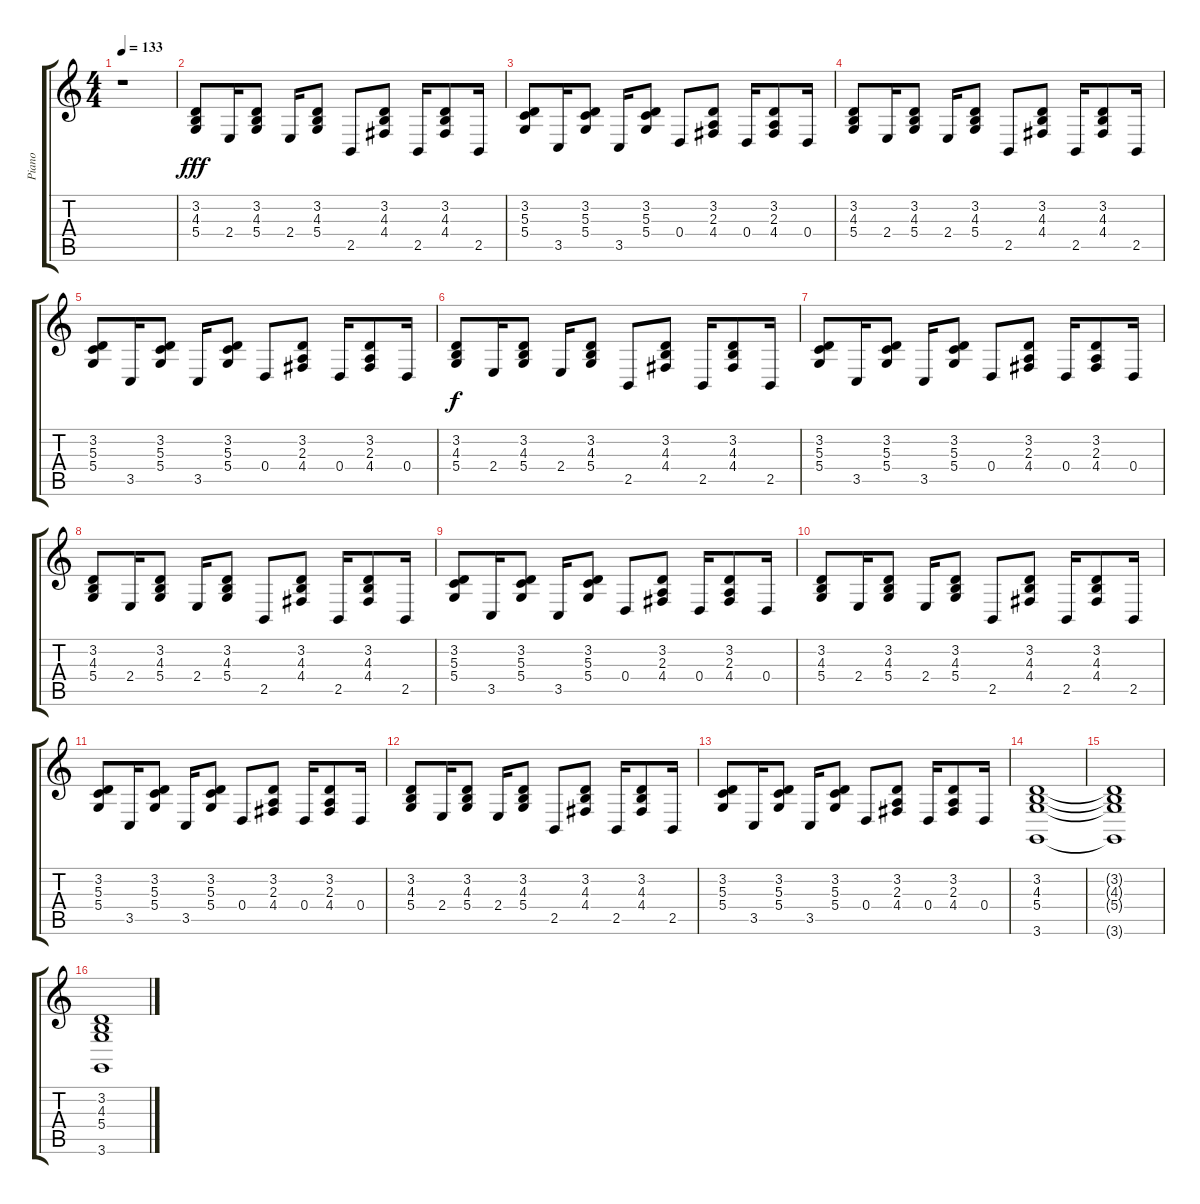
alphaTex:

\track ("Piano" "Piano") {instrument brightacousticpiano}
\staff {score tabs}
\tuning (E4 B3 G3 D3 A2 E2) {hide}
\ts (4 4)
\tempo 133
\clef g2
\ks c
r.1{dy fff instrument brightacousticpiano} |
(3.2 4.3 5.4).8 2.4.16 (3.2 4.3 5.4).8 2.4.16 (3.2 4.3 5.4).8 2.5.8 (3.2 4.3 4.4).8 2.5.16 (3.2 4.3 4.4).8 2.5.16 |
(3.2 5.3 5.4).8 3.5.16 (3.2 5.3 5.4).8 3.5.16 (3.2 5.3 5.4).8 0.4.8 (3.2 2.3 4.4).8 0.4.16 (3.2 2.3 4.4).8 0.4.16 |
(3.2 4.3 5.4).8 2.4.16 (3.2 4.3 5.4).8 2.4.16 (3.2 4.3 5.4).8 2.5.8 (3.2 4.3 4.4).8 2.5.16 (3.2 4.3 4.4).8 2.5.16 |
(3.2 5.3 5.4).8 3.5.16 (3.2 5.3 5.4).8 3.5.16 (3.2 5.3 5.4).8 0.4.8 (3.2 2.3 4.4).8 0.4.16 (3.2 2.3 4.4).8 0.4.16 |
(3.2 4.3 5.4).8{dy f} 2.4.16 (3.2 4.3 5.4).8 2.4.16 (3.2 4.3 5.4).8 2.5.8 (3.2 4.3 4.4).8 2.5.16 (3.2 4.3 4.4).8 2.5.16 |
(3.2 5.3 5.4).8 3.5.16 (3.2 5.3 5.4).8 3.5.16 (3.2 5.3 5.4).8 0.4.8 (3.2 2.3 4.4).8 0.4.16 (3.2 2.3 4.4).8 0.4.16 |
(3.2 4.3 5.4).8 2.4.16 (3.2 4.3 5.4).8 2.4.16 (3.2 4.3 5.4).8 2.5.8 (3.2 4.3 4.4).8 2.5.16 (3.2 4.3 4.4).8 2.5.16 |
(3.2 5.3 5.4).8 3.5.16 (3.2 5.3 5.4).8 3.5.16 (3.2 5.3 5.4).8 0.4.8 (3.2 2.3 4.4).8 0.4.16 (3.2 2.3 4.4).8 0.4.16 |
(3.2 4.3 5.4).8 2.4.16 (3.2 4.3 5.4).8 2.4.16 (3.2 4.3 5.4).8 2.5.8 (3.2 4.3 4.4).8 2.5.16 (3.2 4.3 4.4).8 2.5.16 |
(3.2 5.3 5.4).8 3.5.16 (3.2 5.3 5.4).8 3.5.16 (3.2 5.3 5.4).8 0.4.8 (3.2 2.3 4.4).8 0.4.16 (3.2 2.3 4.4).8 0.4.16 |
(3.2 4.3 5.4).8 2.4.16 (3.2 4.3 5.4).8 2.4.16 (3.2 4.3 5.4).8 2.5.8 (3.2 4.3 4.4).8 2.5.16 (3.2 4.3 4.4).8 2.5.16 |
(3.2 5.3 5.4).8 3.5.16 (3.2 5.3 5.4).8 3.5.16 (3.2 5.3 5.4).8 0.4.8 (3.2 2.3 4.4).8 0.4.16 (3.2 2.3 4.4).8 0.4.16 |
(3.2 4.3 5.4 3.6).1 |
(3.2{t} 4.3{t} 5.4{t} 3.6{t}).1 |
(3.2 4.3 5.4 3.6).1
